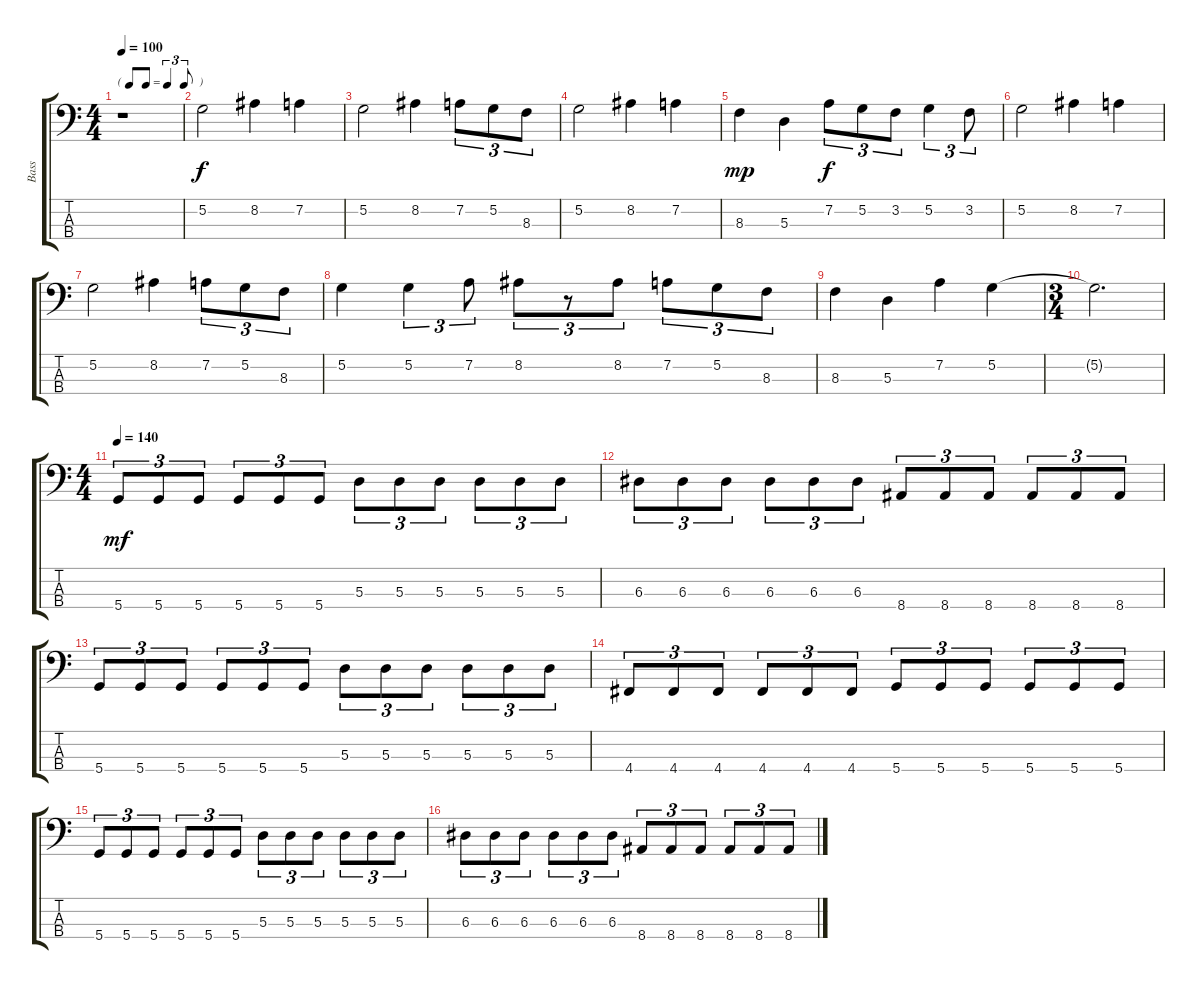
\track ("Bass" "Bass") {instrument electricbassfinger}
\staff {score tabs}
\tuning (G2 D2 A1 D1) {hide}
\ts (4 4)
\tf triplet8th
\tempo 100
\clef f4
\ks c
r.1{dy f} |
5.2.2 8.2.4 7.2.4 |
5.2.2 8.2.4 7.2.8{tu (3 2)} 5.2.8{tu (3 2)} 8.3.8{tu (3 2)} |
5.2.2 8.2.4 7.2.4 |
8.3.4{dy mp} 5.3.4 7.2.8{tu (3 2) dy f} 5.2.8{tu (3 2)} 3.2.8{tu (3 2)} 5.2.4{tu (3 2)} 3.2.8{tu (3 2)} |
5.2.2 8.2.4 7.2.4 |
5.2.2 8.2.4 7.2.8{tu (3 2)} 5.2.8{tu (3 2)} 8.3.8{tu (3 2)} |
5.2.4 5.2.4{tu (3 2)} 7.2.8{tu (3 2)} 8.2.8{tu (3 2)} r.8{tu (3 2)} 8.2.8{tu (3 2)} 7.2.8{tu (3 2)} 5.2.8{tu (3 2)} 8.3.8{tu (3 2)} |
8.3.4 5.3.4 7.2.4 5.2.4 |
\ts (3 4)
5.2{t}.2{d} |
\ts (4 4)
\tempo 140
5.4.8{tu (3 2) dy mf} 5.4.8{tu (3 2)} 5.4.8{tu (3 2)} 5.4.8{tu (3 2)} 5.4.8{tu (3 2)} 5.4.8{tu (3 2)} 5.3.8{tu (3 2)} 5.3.8{tu (3 2)} 5.3.8{tu (3 2)} 5.3.8{tu (3 2)} 5.3.8{tu (3 2)} 5.3.8{tu (3 2)} |
6.3.8{tu (3 2)} 6.3.8{tu (3 2)} 6.3.8{tu (3 2)} 6.3.8{tu (3 2)} 6.3.8{tu (3 2)} 6.3.8{tu (3 2)} 8.4.8{tu (3 2)} 8.4.8{tu (3 2)} 8.4.8{tu (3 2)} 8.4.8{tu (3 2)} 8.4.8{tu (3 2)} 8.4.8{tu (3 2)} |
5.4.8{tu (3 2)} 5.4.8{tu (3 2)} 5.4.8{tu (3 2)} 5.4.8{tu (3 2)} 5.4.8{tu (3 2)} 5.4.8{tu (3 2)} 5.3.8{tu (3 2)} 5.3.8{tu (3 2)} 5.3.8{tu (3 2)} 5.3.8{tu (3 2)} 5.3.8{tu (3 2)} 5.3.8{tu (3 2)} |
4.4.8{tu (3 2)} 4.4.8{tu (3 2)} 4.4.8{tu (3 2)} 4.4.8{tu (3 2)} 4.4.8{tu (3 2)} 4.4.8{tu (3 2)} 5.4.8{tu (3 2)} 5.4.8{tu (3 2)} 5.4.8{tu (3 2)} 5.4.8{tu (3 2)} 5.4.8{tu (3 2)} 5.4.8{tu (3 2)} |
5.4.8{tu (3 2)} 5.4.8{tu (3 2)} 5.4.8{tu (3 2)} 5.4.8{tu (3 2)} 5.4.8{tu (3 2)} 5.4.8{tu (3 2)} 5.3.8{tu (3 2)} 5.3.8{tu (3 2)} 5.3.8{tu (3 2)} 5.3.8{tu (3 2)} 5.3.8{tu (3 2)} 5.3.8{tu (3 2)} |
6.3.8{tu (3 2)} 6.3.8{tu (3 2)} 6.3.8{tu (3 2)} 6.3.8{tu (3 2)} 6.3.8{tu (3 2)} 6.3.8{tu (3 2)} 8.4.8{tu (3 2)} 8.4.8{tu (3 2)} 8.4.8{tu (3 2)} 8.4.8{tu (3 2)} 8.4.8{tu (3 2)} 8.4.8{tu (3 2)}
